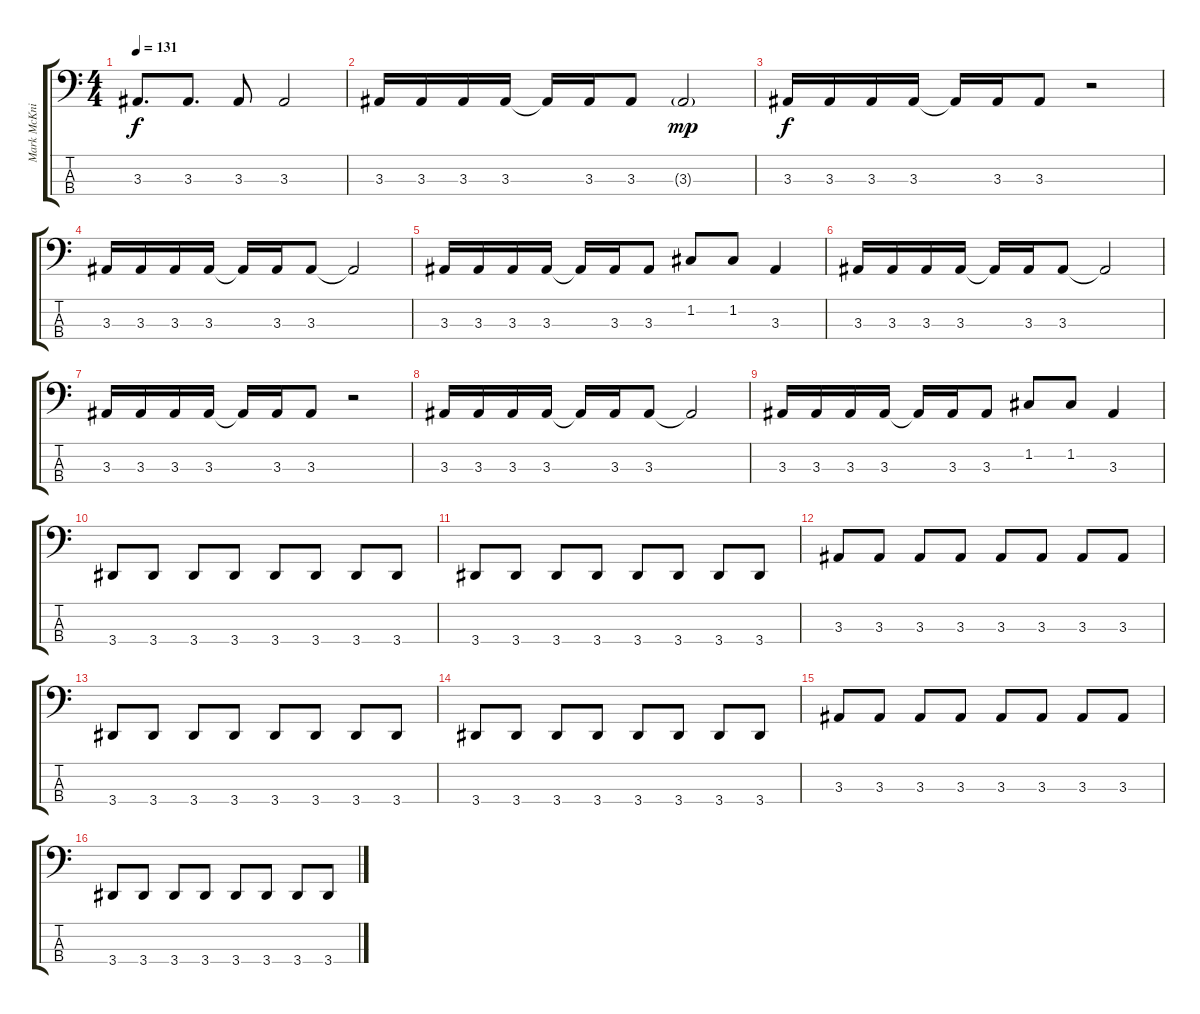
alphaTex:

\track ("Mark McKnight" "Mark McKni") {instrument electricbasspick}
\staff {score tabs}
\tuning (F2 C2 G1 C1) {hide}
\ts (4 4)
\tempo 131
\clef f4
\ks c
3.3.8{d dy f} 3.3.8{d} 3.3.8 3.3.2 |
3.3.16 3.3.16 3.3.16 3.3.16 3.3{t}.16 3.3.16 3.3.8 3.3{g}.2{dy mp} |
3.3.16{dy f} 3.3.16 3.3.16 3.3.16 3.3{t}.16 3.3.16 3.3.8 r.2 |
3.3.16 3.3.16 3.3.16 3.3.16 3.3{t}.16 3.3.16 3.3.8 3.3{t}.2 |
3.3.16 3.3.16 3.3.16 3.3.16 3.3{t}.16 3.3.16 3.3.8 1.2.8 1.2.8 3.3.4 |
3.3.16 3.3.16 3.3.16 3.3.16 3.3{t}.16 3.3.16 3.3.8 3.3{t}.2 |
3.3.16 3.3.16 3.3.16 3.3.16 3.3{t}.16 3.3.16 3.3.8 r.2 |
3.3.16 3.3.16 3.3.16 3.3.16 3.3{t}.16 3.3.16 3.3.8 3.3{t}.2 |
3.3.16 3.3.16 3.3.16 3.3.16 3.3{t}.16 3.3.16 3.3.8 1.2.8 1.2.8 3.3.4 |
3.4.8 3.4.8 3.4.8 3.4.8 3.4.8 3.4.8 3.4.8 3.4.8 |
3.4.8 3.4.8 3.4.8 3.4.8 3.4.8 3.4.8 3.4.8 3.4.8 |
3.3.8 3.3.8 3.3.8 3.3.8 3.3.8 3.3.8 3.3.8 3.3.8 |
3.4.8 3.4.8 3.4.8 3.4.8 3.4.8 3.4.8 3.4.8 3.4.8 |
3.4.8 3.4.8 3.4.8 3.4.8 3.4.8 3.4.8 3.4.8 3.4.8 |
3.3.8 3.3.8 3.3.8 3.3.8 3.3.8 3.3.8 3.3.8 3.3.8 |
3.4.8 3.4.8 3.4.8 3.4.8 3.4.8 3.4.8 3.4.8 3.4.8
